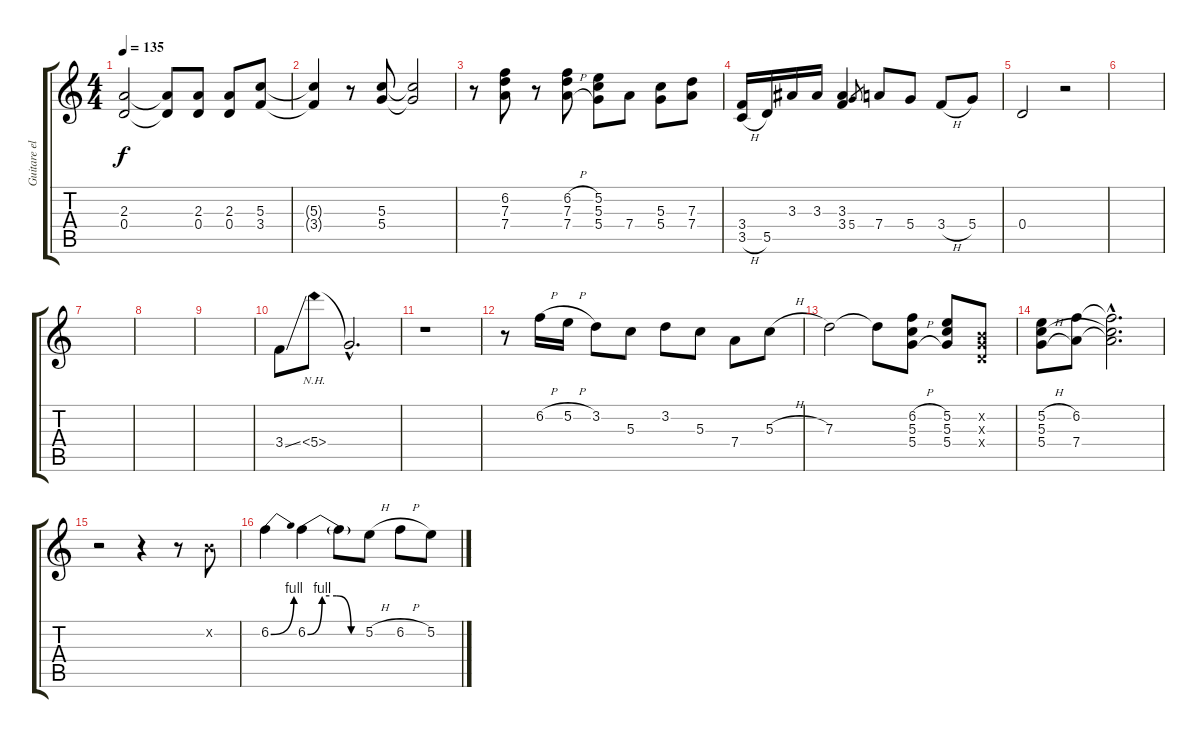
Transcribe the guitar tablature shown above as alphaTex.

\track ("Guitare elec 1" "Guitare el") {instrument distortionguitar}
\staff {score tabs}
\tuning (E4 B3 G3 D3 A2 E2) {hide}
\ts (4 4)
\tempo 135
\clef g2
\ks c
(2.3 0.4).2{dy f} (2.3{t} 0.4{t}).8 (2.3 0.4).8 (2.3 0.4).8 (5.3 3.4).8 |
(5.3{t} 3.4{t}).4 r.8 (5.3 5.4).8 (5.3{t} 5.4{t}).2 |
r.8 (6.2 7.3 7.4).8 r.8 (6.2{h} 7.3{h} 7.4{h}).8 (5.2 5.3 5.4).8 7.4.8 (5.3 5.4).8 (7.3 7.4).8 |
(3.4 3.5{h}).16 5.5.16 3.3.16 3.3.16 (3.3 3.4).4 5.4.8{gr} 7.4.8 5.4.8 3.4{h}.8 5.4.8 |
0.4.2 r.2 |
|
|
|
|
3.4{ss}.8 5.4{nh}.8 5.4{hac t}.2{d} |
r.1 |
r.8 6.2{h}.16 5.2{h}.16 3.2.8 5.3.8 3.2.8 5.3.8 7.4.8 5.3{h}.8 |
7.3.2 7.3{t}.8 (6.2{h} 5.3{h} 5.4{h}).8 (5.2 5.3 5.4).8 (0.2{x} 0.3{x} 0.4{x}).8 |
(5.2{h} 5.3 5.4{h}).8 (6.2 7.4).8 (6.2{hac t} 5.3{hac t} 7.4{hac t}).2{d} |
r.2 r.4 r.8 0.2{x}.8 |
6.2{be (bend 0 0 60 4)}.4 6.2{be (custom 0 0 15 4 30 4 45 0 60 0)}.4 6.2{t}.8 5.2{h}.8 6.2{h}.8 5.2.8
